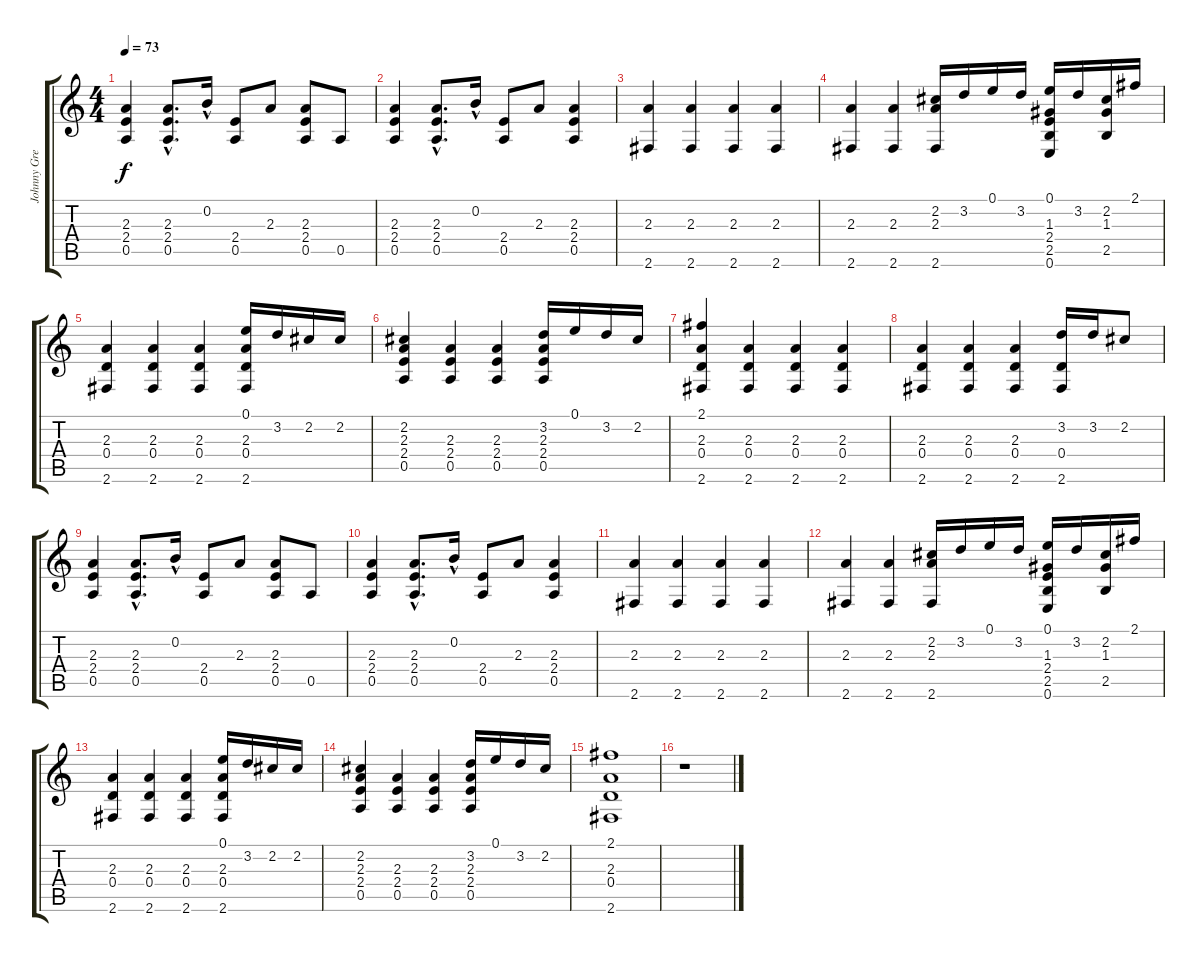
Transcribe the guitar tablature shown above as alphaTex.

\track ("Johnny Greenwood - Overdrive" "Johnny Gre") {instrument overdrivenguitar}
\staff {score tabs}
\tuning (E4 B3 G3 D3 A2 E2) {hide}
\ts (4 4)
\tempo 73
\clef g2
\ks c
(2.3 2.4 0.5).4{dy f} (2.3{hac} 2.4 0.5).8{d} 0.2{hac}.16 (2.4 0.5).8 2.3.8 (2.3 2.4 0.5).8 0.5.8 |
(2.3 2.4 0.5).4 (2.3{hac} 2.4 0.5).8{d} 0.2{hac}.16 (2.4 0.5).8 2.3.8 (2.3 2.4 0.5).4 |
(2.3 2.6).4 (2.3 2.6).4 (2.3 2.6).4 (2.3 2.6).4 |
(2.3 2.6).4 (2.3 2.6).4 (2.2 2.3 2.6).16 3.2.16 0.1.16 3.2.16 (0.1 1.3 2.4 2.5 0.6).16 3.2.16 (2.2 1.3 2.5).16 2.1.16 |
(2.3 0.4 2.6).4 (2.3 0.4 2.6).4 (2.3 0.4 2.6).4 (0.1 2.3 0.4 2.6).16 3.2.16 2.2.16 2.2.16 |
(2.2 2.3 2.4 0.5).4 (2.3 2.4 0.5).4 (2.3 2.4 0.5).4 (3.2 2.3 2.4 0.5).16 0.1.16 3.2.16 2.2.16 |
(2.1 2.3 0.4 2.6).4 (2.3 0.4 2.6).4 (2.3 0.4 2.6).4 (2.3 0.4 2.6).4 |
(2.3 0.4 2.6).4 (2.3 0.4 2.6).4 (2.3 0.4 2.6).4 (3.2 0.4 2.6).16 3.2.16 2.2.8 |
(2.3 2.4 0.5).4 (2.3{hac} 2.4 0.5).8{d} 0.2{hac}.16 (2.4 0.5).8 2.3.8 (2.3 2.4 0.5).8 0.5.8 |
(2.3 2.4 0.5).4 (2.3{hac} 2.4 0.5).8{d} 0.2{hac}.16 (2.4 0.5).8 2.3.8 (2.3 2.4 0.5).4 |
(2.3 2.6).4 (2.3 2.6).4 (2.3 2.6).4 (2.3 2.6).4 |
(2.3 2.6).4 (2.3 2.6).4 (2.2 2.3 2.6).16 3.2.16 0.1.16 3.2.16 (0.1 1.3 2.4 2.5 0.6).16 3.2.16 (2.2 1.3 2.5).16 2.1.16 |
(2.3 0.4 2.6).4 (2.3 0.4 2.6).4 (2.3 0.4 2.6).4 (0.1 2.3 0.4 2.6).16 3.2.16 2.2.16 2.2.16 |
(2.2 2.3 2.4 0.5).4 (2.3 2.4 0.5).4 (2.3 2.4 0.5).4 (3.2 2.3 2.4 0.5).16 0.1.16 3.2.16 2.2.16 |
(2.1 2.3 0.4 2.6).1 |
r.1
